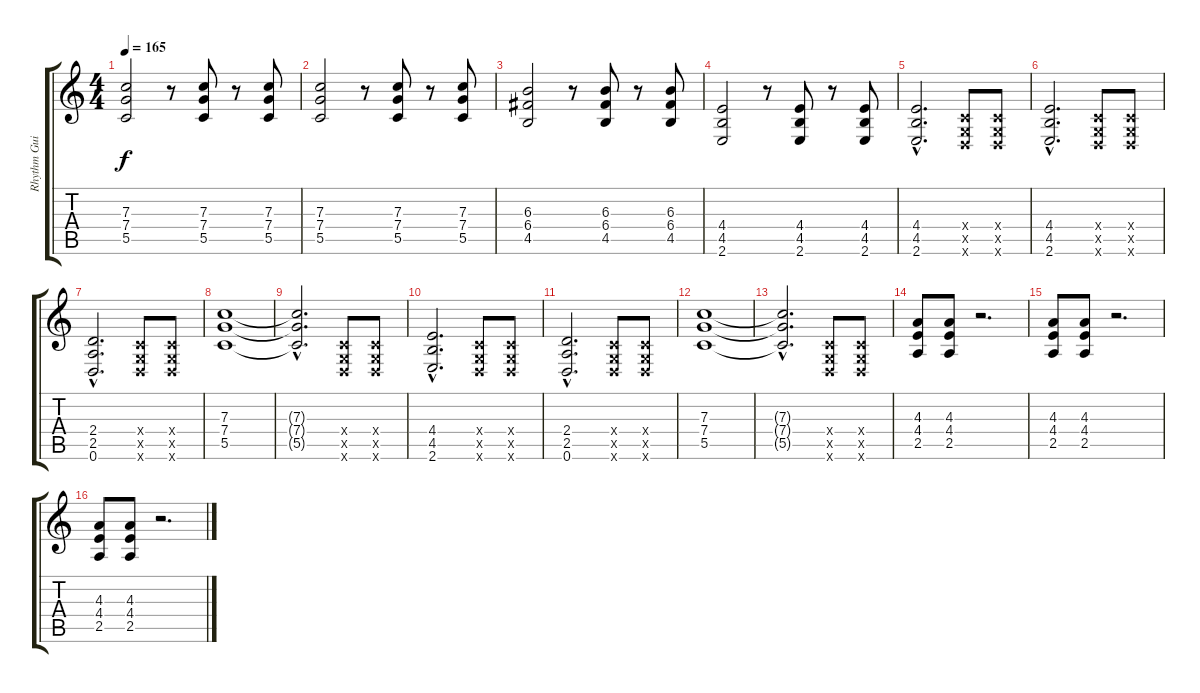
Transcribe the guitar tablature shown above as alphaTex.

\track ("Rhythm Guitar" "Rhythm Gui") {instrument distortionguitar}
\staff {score tabs}
\tuning (D4 A3 F3 C3 G2 D2) {hide}
\ts (4 4)
\tempo 165
\clef g2
\ks c
(7.3 7.4 5.5).2{dy f} r.8 (7.3 7.4 5.5).8 r.8 (7.3 7.4 5.5).8 |
(7.3 7.4 5.5).2 r.8 (7.3 7.4 5.5).8 r.8 (7.3 7.4 5.5).8 |
(6.3 6.4 4.5).2 r.8 (6.3 6.4 4.5).8 r.8 (6.3 6.4 4.5).8 |
(4.4 4.5 2.6).2 r.8 (4.4 4.5 2.6).8 r.8 (4.4 4.5 2.6).8 |
(4.4{hac} 4.5{hac} 2.6{hac}).2{d} (0.4{x} 0.5{x} 0.6{x}).8 (0.4{x} 0.5{x} 0.6{x}).8 |
(4.4{hac} 4.5{hac} 2.6{hac}).2{d} (0.4{x} 0.5{x} 0.6{x}).8 (0.4{x} 0.5{x} 0.6{x}).8 |
(2.4{hac} 2.5{hac} 0.6{hac}).2{d} (0.4{x} 0.5{x} 0.6{x}).8 (0.4{x} 0.5{x} 0.6{x}).8 |
(7.3 7.4 5.5).1 |
(7.3{hac t} 7.4{hac t} 5.5{hac t}).2{d} (0.4{x} 0.5{x} 0.6{x}).8 (0.4{x} 0.5{x} 0.6{x}).8 |
(4.4{hac} 4.5{hac} 2.6{hac}).2{d} (0.4{x} 0.5{x} 0.6{x}).8 (0.4{x} 0.5{x} 0.6{x}).8 |
(2.4{hac} 2.5{hac} 0.6{hac}).2{d} (0.4{x} 0.5{x} 0.6{x}).8 (0.4{x} 0.5{x} 0.6{x}).8 |
(7.3 7.4 5.5).1 |
(7.3{hac t} 7.4{hac t} 5.5{hac t}).2{d} (0.4{x} 0.5{x} 0.6{x}).8 (0.4{x} 0.5{x} 0.6{x}).8 |
(4.3 4.4 2.5).8 (4.3 4.4 2.5).8 r.2{d} |
(4.3 4.4 2.5).8 (4.3 4.4 2.5).8 r.2{d} |
(4.3 4.4 2.5).8 (4.3 4.4 2.5).8 r.2{d}
